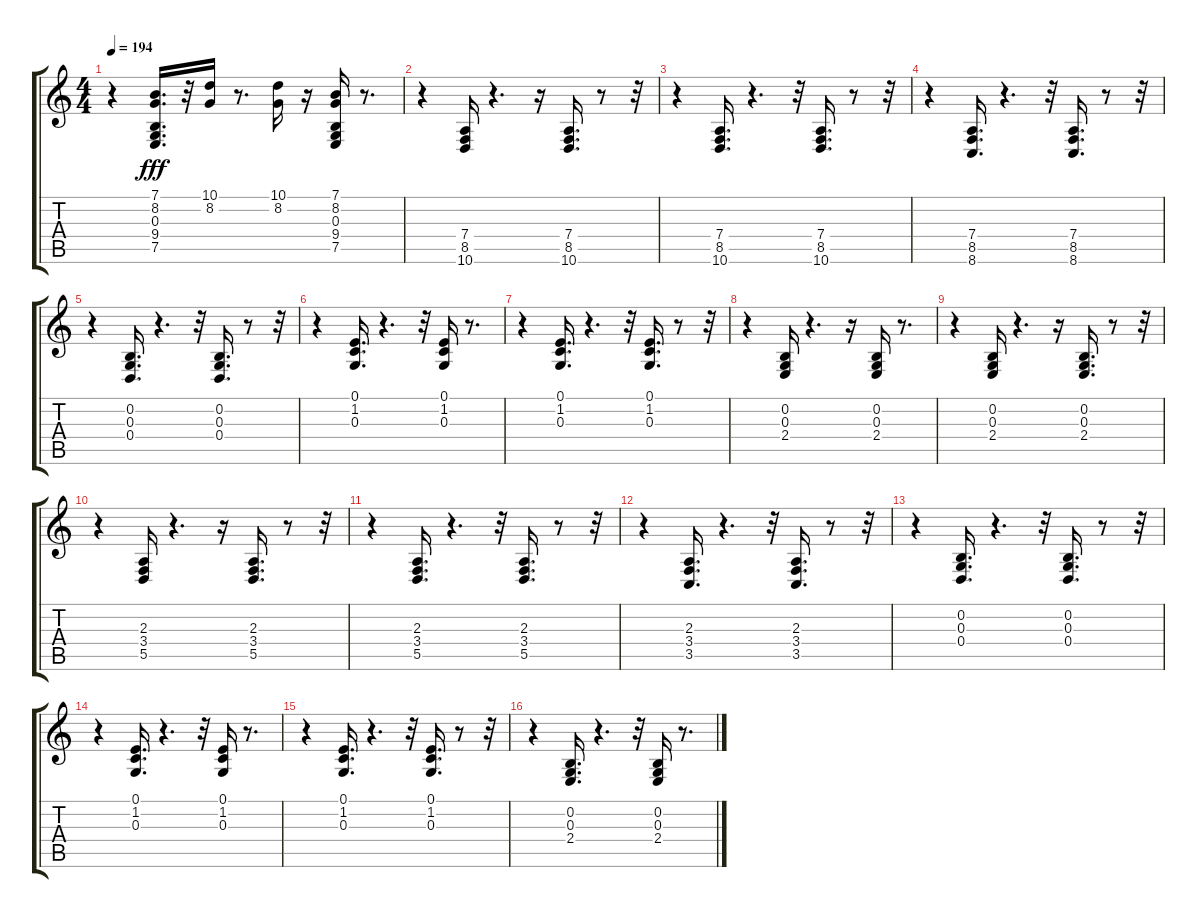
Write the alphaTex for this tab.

\track "" {instrument brightacousticpiano}
\staff {score tabs}
\tuning (E4 B3 G3 D3 A2 E2) {hide}
\ts (4 4)
\tempo 194
\clef g2
\ks c
r.4{dy fff} (7.1 8.2 0.3 9.4 7.5).16{d} r.32 (10.1 8.2).16 r.8{d} (10.1 8.2).16 r.16 (7.1 8.2 0.3 9.4 7.5).16 r.8{d} |
r.4 (7.4 8.5 10.6).16 r.4{d} r.16 (7.4 8.5 10.6).16{d} r.8 r.32 |
r.4 (7.4 8.5 10.6).16{d} r.4{d} r.32 (7.4 8.5 10.6).16{d} r.8 r.32 |
r.4 (7.4 8.5 8.6).16{d} r.4{d} r.32 (7.4 8.5 8.6).16{d} r.8 r.32 |
r.4 (0.2 0.3 0.4).16{d} r.4{d} r.32 (0.2 0.3 0.4).16{d} r.8 r.32 |
r.4 (0.1 1.2 0.3).16{d} r.4{d} r.32 (0.1 1.2 0.3).16 r.8{d} |
r.4 (0.1 1.2 0.3).16{d} r.4{d} r.32 (0.1 1.2 0.3).16{d} r.8 r.32 |
r.4 (0.2 0.3 2.4).16 r.4{d} r.16 (0.2 0.3 2.4).16 r.8{d} |
r.4 (0.2 0.3 2.4).16 r.4{d} r.16 (0.2 0.3 2.4).16{d} r.8 r.32 |
r.4 (2.3 3.4 5.5).16 r.4{d} r.16 (2.3 3.4 5.5).16{d} r.8 r.32 |
r.4 (2.3 3.4 5.5).16{d} r.4{d} r.32 (2.3 3.4 5.5).16{d} r.8 r.32 |
r.4 (2.3 3.4 3.5).16{d} r.4{d} r.32 (2.3 3.4 3.5).16{d} r.8 r.32 |
r.4 (0.2 0.3 0.4).16{d} r.4{d} r.32 (0.2 0.3 0.4).16{d} r.8 r.32 |
r.4 (0.1 1.2 0.3).16{d} r.4{d} r.32 (0.1 1.2 0.3).16 r.8{d} |
r.4 (0.1 1.2 0.3).16{d} r.4{d} r.32 (0.1 1.2 0.3).16{d} r.8 r.32 |
r.4 (0.2 0.3 2.4).16{d} r.4{d} r.32 (0.2 0.3 2.4).16 r.8{d}
